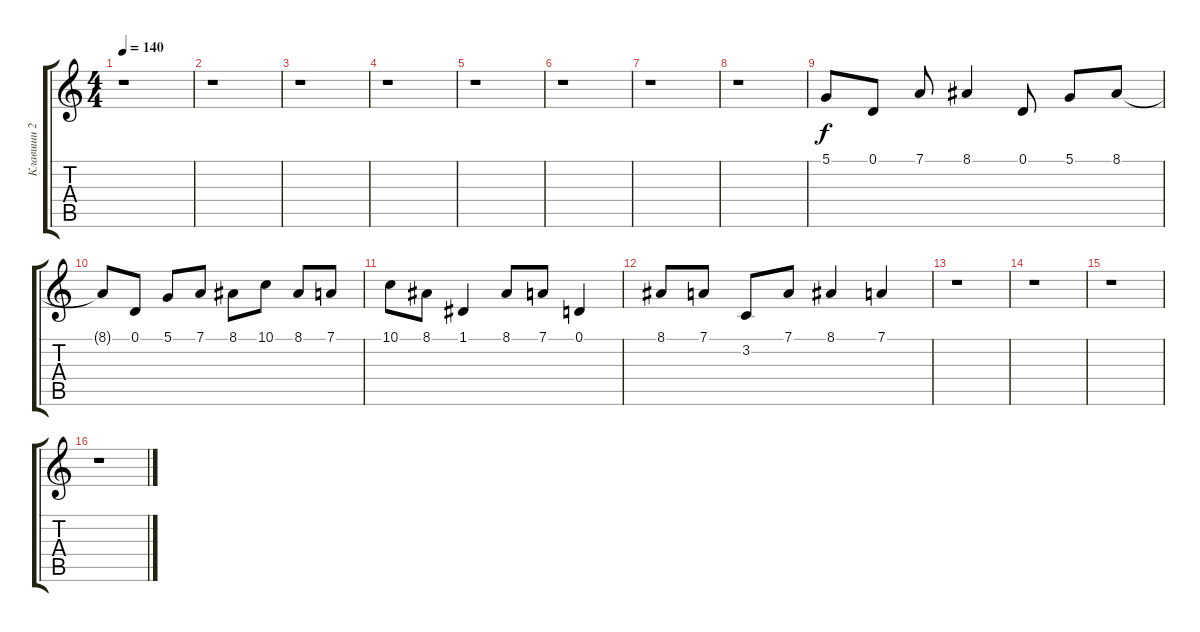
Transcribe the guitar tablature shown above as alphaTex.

\track ("Клавиши 2" "Клавиши 2") {instrument rockorgan}
\staff {score tabs}
\tuning (D4 A3 F3 C3 G2 D2) {hide}
\ts (4 4)
\tempo 140
\clef g2
\ks c
r.1{dy f} |
r.1 |
r.1 |
r.1 |
r.1 |
r.1 |
r.1 |
r.1 |
5.1.8 0.1.8 7.1.8 8.1.4 0.1.8 5.1.8 8.1.8 |
8.1{t}.8 0.1.8 5.1.8 7.1.8 8.1.8 10.1.8 8.1.8 7.1.8 |
10.1.8 8.1.8 1.1.4 8.1.8 7.1.8 0.1.4 |
8.1.8 7.1.8 3.2.8 7.1.8 8.1.4 7.1.4 |
r.1 |
r.1 |
r.1 |
r.1
